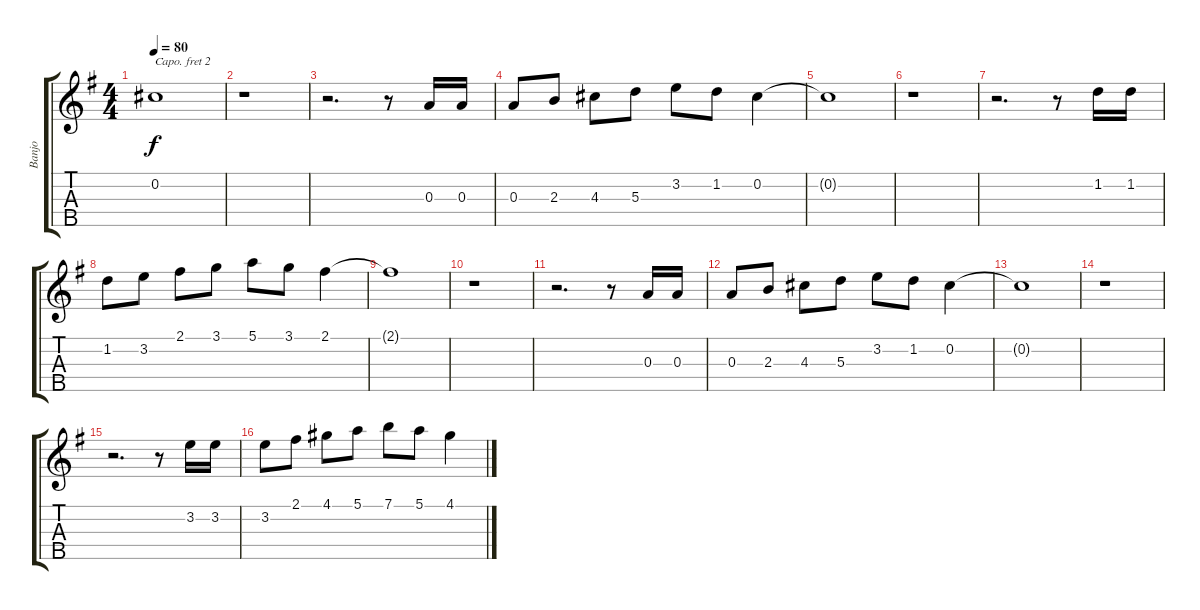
\track ("Banjo" "Banjo") {instrument banjo}
\staff {score tabs}
\capo 2
\tuning (D4 B3 G3 D3 G4) {hide}
\displaytranspose 12
\ts (4 4)
\tempo 80
\clef g2
\ks g
0.2{t}.1{dy f} |
r.1 |
r.2{d} r.8 0.3.16 0.3.16 |
0.3.8 2.3.8 4.3.8 5.3.8 3.2.8 1.2.8 0.2.4 |
0.2{t}.1 |
r.1 |
r.2{d} r.8 1.2.16 1.2.16 |
1.2.8 3.2.8 2.1.8 3.1.8 5.1.8 3.1.8 2.1.4 |
2.1{t}.1 |
r.1 |
r.2{d} r.8 0.3.16 0.3.16 |
0.3.8 2.3.8 4.3.8 5.3.8 3.2.8 1.2.8 0.2.4 |
0.2{t}.1 |
r.1 |
r.2{d} r.8 3.2.16 3.2.16 |
3.2.8 2.1.8 4.1.8 5.1.8 7.1.8 5.1.8 4.1.4
